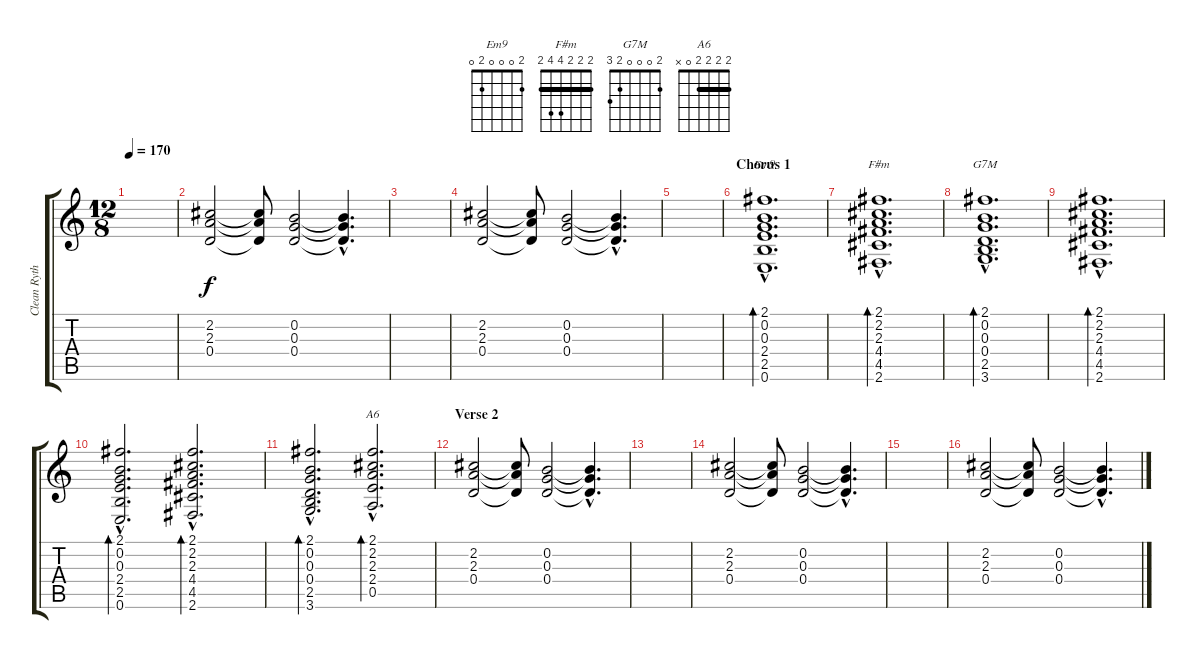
\track ("Clean Rythm Guitar" "Clean Ryth") {instrument electricguitarjazz}
\staff {score tabs}
\tuning (E4 B3 G3 D3 A2 E2) {hide}
\chord ("Em9" 2 0 0 0 2 0)
\chord ("F#m" 2 2 2 4 4 2) {barre 2}
\chord ("G7M" 2 0 0 0 2 3)
\chord ("A6" 2 2 2 2 0 x) {barre 2}
\ts (12 8)
\tempo 170
\clef g2
\ks c
|
(2.2 2.3 0.4).2{instrument electricguitarjazz} (2.2{t} 2.3{t} 0.4{t}).8 (0.2 0.3 0.4).2 (0.2{hac t} 0.3{hac t} 0.4{hac t}).4{d} |
|
(2.2 2.3 0.4).2{instrument electricguitarjazz} (2.2{t} 2.3{t} 0.4{t}).8 (0.2 0.3 0.4).2 (0.2{hac t} 0.3{hac t} 0.4{hac t}).4{d} |
|
\section ("" "Chorus 1")
(2.1{hac} 0.2{hac} 0.3{hac} 2.4{hac} 2.5{hac} 0.6{hac}).1{d bd 60 ch "Em9"} |
(2.1{hac} 2.2{hac} 2.3{hac} 4.4{hac} 4.5{hac} 2.6{hac}).1{d bd 60 ch "F#m"} |
(2.1{hac} 0.2{hac} 0.3{hac} 0.4{hac} 2.5{hac} 3.6{hac}).1{d bd 60 ch "G7M"} |
(2.1{hac} 2.2{hac} 2.3{hac} 4.4{hac} 4.5{hac} 2.6{hac}).1{d bd 60} |
(2.1{hac} 0.2{hac} 0.3{hac} 2.4{hac} 2.5{hac} 0.6{hac}).2{d bd 60} (2.1{hac} 2.2{hac} 2.3{hac} 4.4{hac} 4.5{hac} 2.6{hac}).2{d bd 60} |
(2.1{hac} 0.2{hac} 0.3{hac} 0.4{hac} 2.5{hac} 3.6{hac}).2{d bd 60} (2.1{hac} 2.2{hac} 2.3{hac} 2.4{hac} 0.5{hac}).2{d bd 60 ch "A6"} |
\section ("" "Verse 2")
(2.2 2.3 0.4).2 (2.2{t} 2.3{t} 0.4{t}).8 (0.2 0.3 0.4).2 (0.2{hac t} 0.3{hac t} 0.4{hac t}).4{d} |
|
(2.2 2.3 0.4).2 (2.2{t} 2.3{t} 0.4{t}).8 (0.2 0.3 0.4).2 (0.2{hac t} 0.3{hac t} 0.4{hac t}).4{d} |
|
(2.2 2.3 0.4).2 (2.2{t} 2.3{t} 0.4{t}).8 (0.2 0.3 0.4).2 (0.2{hac t} 0.3{hac t} 0.4{hac t}).4{d}
